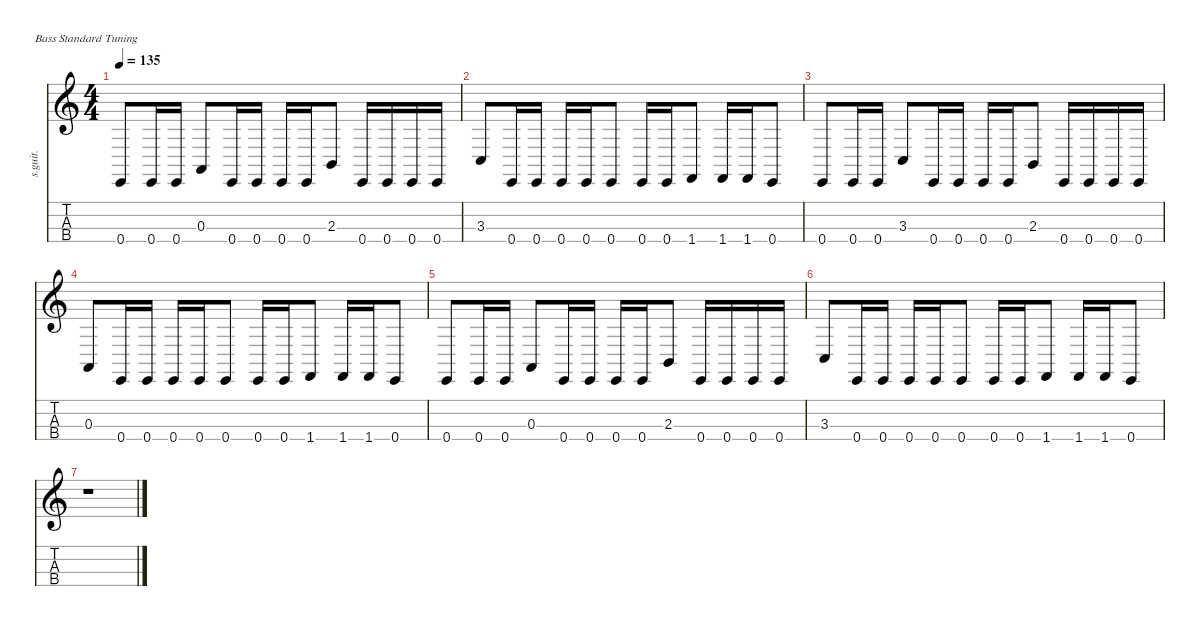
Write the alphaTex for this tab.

\defaultSystemsLayout 4
\hideDynamics
\bracketExtendMode nobrackets
\otherSystemsTrackNameOrientation horizontal
\track ("Cliff Burton (Bass)" "s.guit.") {instrument acousticguitarsteel}
\staff {score tabs}
\tuning (G2 D2 A1 E1)
\ts (4 4)
\tempo 135
\clef g2
\ks c
0.4.8{dy f beam Up} 0.4.16{beam Up} 0.4.16{beam Up} 0.3.8{beam Up} 0.4.16{beam Up} 0.4.16{beam Up} 0.4.16{beam Up} 0.4.16{beam Up} 2.3.8{beam Up} 0.4.16{beam Up} 0.4.16{beam Up} 0.4.16{beam Up} 0.4.16{beam Up} |
3.3.8{beam Up} 0.4.16{beam Up} 0.4.16{beam Up} 0.4.16{beam Up} 0.4.16{beam Up} 0.4.8{beam Up} 0.4.16{beam Up} 0.4.16{beam Up} 1.4.8{beam Up} 1.4.16{beam Up} 1.4.16{beam Up} 0.4.8{beam Up} |
0.4.8{beam Up} 0.4.16{beam Up} 0.4.16{beam Up} 3.3.8{beam Up} 0.4.16{beam Up} 0.4.16{beam Up} 0.4.16{beam Up} 0.4.16{beam Up} 2.3.8{beam Up} 0.4.16{beam Up} 0.4.16{beam Up} 0.4.16{beam Up} 0.4.16{beam Up} |
0.3.8{beam Up} 0.4.16{beam Up} 0.4.16{beam Up} 0.4.16{beam Up} 0.4.16{beam Up} 0.4.8{beam Up} 0.4.16{beam Up} 0.4.16{beam Up} 1.4.8{beam Up} 1.4.16{beam Up} 1.4.16{beam Up} 0.4.8{beam Up} |
0.4.8{beam Up} 0.4.16{beam Up} 0.4.16{beam Up} 0.3.8{beam Up} 0.4.16{beam Up} 0.4.16{beam Up} 0.4.16{beam Up} 0.4.16{beam Up} 2.3.8{beam Up} 0.4.16{beam Up} 0.4.16{beam Up} 0.4.16{beam Up} 0.4.16{beam Up} |
3.3.8{beam Up} 0.4.16{beam Up} 0.4.16{beam Up} 0.4.16{beam Up} 0.4.16{beam Up} 0.4.8{beam Up} 0.4.16{beam Up} 0.4.16{beam Up} 1.4.8{beam Up} 1.4.16{beam Up} 1.4.16{beam Up} 0.4.8{beam Up} |
r.1{beam Down}
